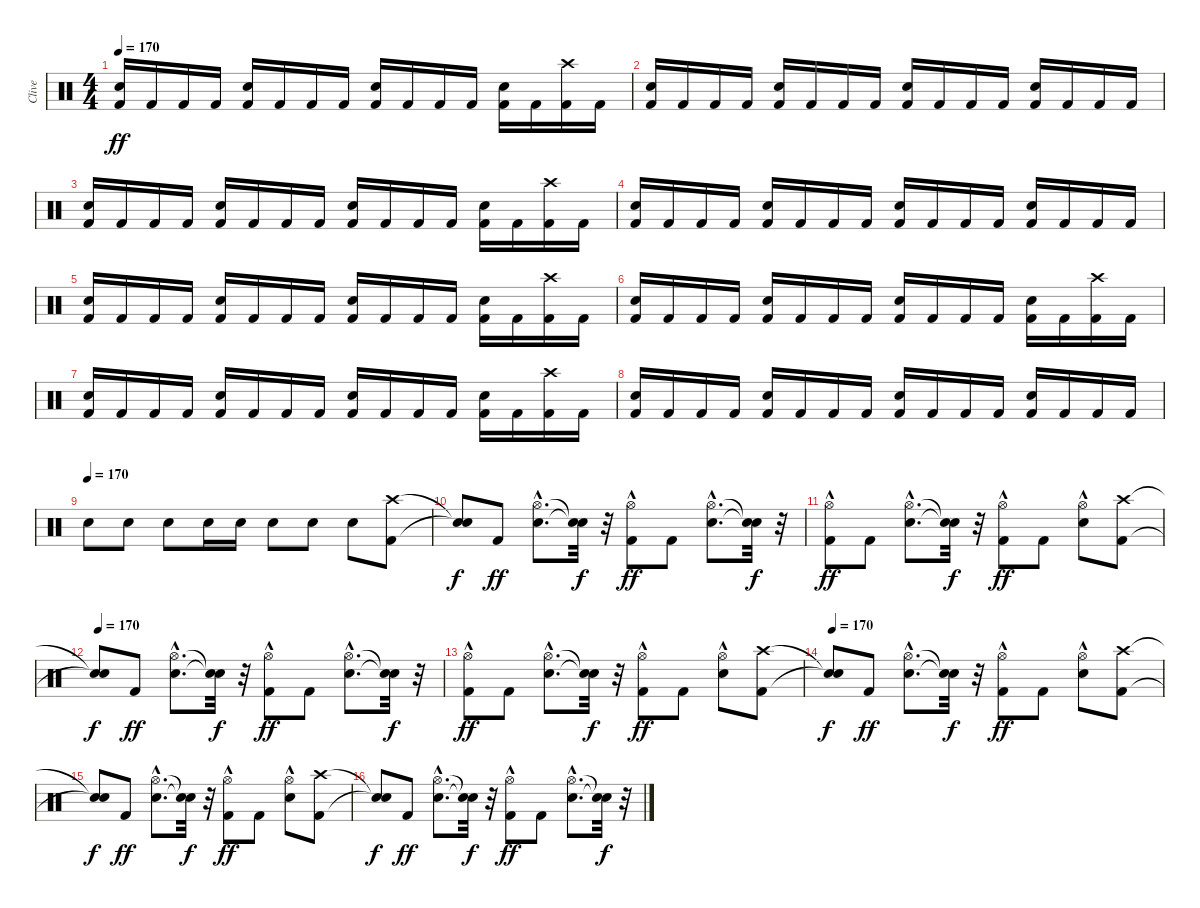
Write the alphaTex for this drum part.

\track ("Clive" "Clive") {instrument percussion}
\staff {score}
\articulation defaults
\ts (4 4)
\tempo 170
\clef neutral
\ks c
("Kick (hit) 2" "Snare (hit) 2").16{dy ff} "Kick (hit) 2".16 "Kick (hit) 2".16 "Kick (hit) 2".16 ("Kick (hit) 2" "Snare (hit) 2").16 "Kick (hit) 2".16 "Kick (hit) 2".16 "Kick (hit) 2".16 ("Kick (hit) 2" "Snare (hit) 2").16 "Kick (hit) 2".16 "Kick (hit) 2".16 "Kick (hit) 2".16 ("Kick (hit) 2" "Snare (hit) 2").16 "Kick (hit) 2".16 ("Kick (hit) 2" "Crash high (hit)").16 "Kick (hit) 2".16 |
("Kick (hit) 2" "Snare (hit) 2").16 "Kick (hit) 2".16 "Kick (hit) 2".16 "Kick (hit) 2".16 ("Kick (hit) 2" "Snare (hit) 2").16 "Kick (hit) 2".16 "Kick (hit) 2".16 "Kick (hit) 2".16 ("Kick (hit) 2" "Snare (hit) 2").16 "Kick (hit) 2".16 "Kick (hit) 2".16 "Kick (hit) 2".16 ("Kick (hit) 2" "Snare (hit) 2").16 "Kick (hit) 2".16 "Kick (hit) 2".16 "Kick (hit) 2".16 |
("Kick (hit) 2" "Snare (hit) 2").16 "Kick (hit) 2".16 "Kick (hit) 2".16 "Kick (hit) 2".16 ("Kick (hit) 2" "Snare (hit) 2").16 "Kick (hit) 2".16 "Kick (hit) 2".16 "Kick (hit) 2".16 ("Kick (hit) 2" "Snare (hit) 2").16 "Kick (hit) 2".16 "Kick (hit) 2".16 "Kick (hit) 2".16 ("Kick (hit) 2" "Snare (hit) 2").16 "Kick (hit) 2".16 ("Kick (hit) 2" "Crash high (hit)").16 "Kick (hit) 2".16 |
("Kick (hit) 2" "Snare (hit) 2").16 "Kick (hit) 2".16 "Kick (hit) 2".16 "Kick (hit) 2".16 ("Kick (hit) 2" "Snare (hit) 2").16 "Kick (hit) 2".16 "Kick (hit) 2".16 "Kick (hit) 2".16 ("Kick (hit) 2" "Snare (hit) 2").16 "Kick (hit) 2".16 "Kick (hit) 2".16 "Kick (hit) 2".16 ("Kick (hit) 2" "Snare (hit) 2").16 "Kick (hit) 2".16 "Kick (hit) 2".16 "Kick (hit) 2".16 |
("Kick (hit) 2" "Snare (hit) 2").16 "Kick (hit) 2".16 "Kick (hit) 2".16 "Kick (hit) 2".16 ("Kick (hit) 2" "Snare (hit) 2").16 "Kick (hit) 2".16 "Kick (hit) 2".16 "Kick (hit) 2".16 ("Kick (hit) 2" "Snare (hit) 2").16 "Kick (hit) 2".16 "Kick (hit) 2".16 "Kick (hit) 2".16 ("Kick (hit) 2" "Snare (hit) 2").16 "Kick (hit) 2".16 ("Kick (hit) 2" "Crash high (hit)").16 "Kick (hit) 2".16 |
("Kick (hit) 2" "Snare (hit) 2").16 "Kick (hit) 2".16 "Kick (hit) 2".16 "Kick (hit) 2".16 ("Kick (hit) 2" "Snare (hit) 2").16 "Kick (hit) 2".16 "Kick (hit) 2".16 "Kick (hit) 2".16 ("Kick (hit) 2" "Snare (hit) 2").16 "Kick (hit) 2".16 "Kick (hit) 2".16 "Kick (hit) 2".16 ("Kick (hit) 2" "Snare (hit) 2").16 "Kick (hit) 2".16 ("Kick (hit) 2" "Crash high (hit)").16 "Kick (hit) 2".16 |
("Kick (hit) 2" "Snare (hit) 2").16 "Kick (hit) 2".16 "Kick (hit) 2".16 "Kick (hit) 2".16 ("Kick (hit) 2" "Snare (hit) 2").16 "Kick (hit) 2".16 "Kick (hit) 2".16 "Kick (hit) 2".16 ("Kick (hit) 2" "Snare (hit) 2").16 "Kick (hit) 2".16 "Kick (hit) 2".16 "Kick (hit) 2".16 ("Kick (hit) 2" "Snare (hit) 2").16 "Kick (hit) 2".16 ("Kick (hit) 2" "Crash high (hit)").16 "Kick (hit) 2".16 |
("Kick (hit) 2" "Snare (hit) 2").16 "Kick (hit) 2".16 "Kick (hit) 2".16 "Kick (hit) 2".16 ("Kick (hit) 2" "Snare (hit) 2").16 "Kick (hit) 2".16 "Kick (hit) 2".16 "Kick (hit) 2".16 ("Kick (hit) 2" "Snare (hit) 2").16 "Kick (hit) 2".16 "Kick (hit) 2".16 "Kick (hit) 2".16 ("Kick (hit) 2" "Snare (hit) 2").16 "Kick (hit) 2".16 "Kick (hit) 2".16 "Kick (hit) 2".16 |
\tempo (170)
"Snare (hit) 2".8 "Snare (hit) 2".8 "Snare (hit) 2".8 "Snare (hit) 2".16 "Snare (hit) 2".16 "Snare (hit) 2".8 "Snare (hit) 2".8 "Snare (hit) 2".8 ("Kick (hit) 2" "Crash high (hit)").8 |
("Snare (hit)"{t} "Snare (hit)"{t}).8{dy f} "Kick (hit) 2".8{dy ff} ("Snare (hit) 2"{hac} "Hi-Hat (open)"{hac}).8{d} ("Snare (hit)"{t} "Snare (hit)"{t}).32{dy f} r.32 ("Kick (hit) 2" "Hi-Hat (open)"{hac}).8{dy ff} "Kick (hit) 2".8 ("Snare (hit) 2"{hac} "Hi-Hat (open)"{hac}).8{d} ("Snare (hit)"{t} "Snare (hit)"{t}).32{dy f} r.32 |
("Kick (hit) 2" "Hi-Hat (open)"{hac}).8{dy ff} "Kick (hit) 2".8 ("Snare (hit) 2"{hac} "Hi-Hat (open)"{hac}).8{d} ("Snare (hit)"{t} "Snare (hit)"{t}).32{dy f} r.32 ("Kick (hit) 2" "Hi-Hat (open)"{hac}).8{dy ff} "Kick (hit) 2".8 ("Snare (hit) 2" "Hi-Hat (open)"{hac}).8 ("Kick (hit) 2" "Crash high (hit)").8 |
\tempo 170
("Snare (hit)"{t} "Snare (hit)"{t}).8{dy f} "Kick (hit) 2".8{dy ff} ("Snare (hit) 2"{hac} "Hi-Hat (open)"{hac}).8{d} ("Snare (hit)"{t} "Snare (hit)"{t}).32{dy f} r.32 ("Kick (hit) 2" "Hi-Hat (open)"{hac}).8{dy ff} "Kick (hit) 2".8 ("Snare (hit) 2"{hac} "Hi-Hat (open)"{hac}).8{d} ("Snare (hit)"{t} "Snare (hit)"{t}).32{dy f} r.32 |
("Kick (hit) 2" "Hi-Hat (open)"{hac}).8{dy ff} "Kick (hit) 2".8 ("Snare (hit) 2"{hac} "Hi-Hat (open)"{hac}).8{d} ("Snare (hit)"{t} "Snare (hit)"{t}).32{dy f} r.32 ("Kick (hit) 2" "Hi-Hat (open)"{hac}).8{dy ff} "Kick (hit) 2".8 ("Snare (hit) 2" "Hi-Hat (open)"{hac}).8 ("Kick (hit) 2" "Crash high (hit)").8 |
\tempo 170
("Snare (hit)"{t} "Snare (hit)"{t}).8{dy f} "Kick (hit) 2".8{dy ff} ("Snare (hit) 2"{hac} "Hi-Hat (open)"{hac}).8{d} ("Snare (hit)"{t} "Snare (hit)"{t}).32{dy f} r.32 ("Kick (hit) 2" "Hi-Hat (open)"{hac}).8{dy ff} "Kick (hit) 2".8 ("Snare (hit) 2" "Hi-Hat (open)"{hac}).8 ("Kick (hit) 2" "Crash high (hit)").8 |
("Snare (hit)"{t} "Snare (hit)"{t}).8{dy f} "Kick (hit) 2".8{dy ff} ("Snare (hit) 2"{hac} "Hi-Hat (open)"{hac}).8{d} ("Snare (hit)"{t} "Snare (hit)"{t}).32{dy f} r.32 ("Kick (hit) 2" "Hi-Hat (open)"{hac}).8{dy ff} "Kick (hit) 2".8 ("Snare (hit) 2" "Hi-Hat (open)"{hac}).8 ("Kick (hit) 2" "Crash high (hit)").8 |
("Snare (hit)"{t} "Snare (hit)"{t}).8{dy f} "Kick (hit) 2".8{dy ff} ("Snare (hit) 2"{hac} "Hi-Hat (open)"{hac}).8{d} ("Snare (hit)"{t} "Snare (hit)"{t}).32{dy f} r.32 ("Kick (hit) 2" "Hi-Hat (open)"{hac}).8{dy ff} "Kick (hit) 2".8 ("Snare (hit) 2"{hac} "Hi-Hat (open)"{hac}).8{d} ("Snare (hit)"{t} "Snare (hit)"{t}).32{dy f} r.32
